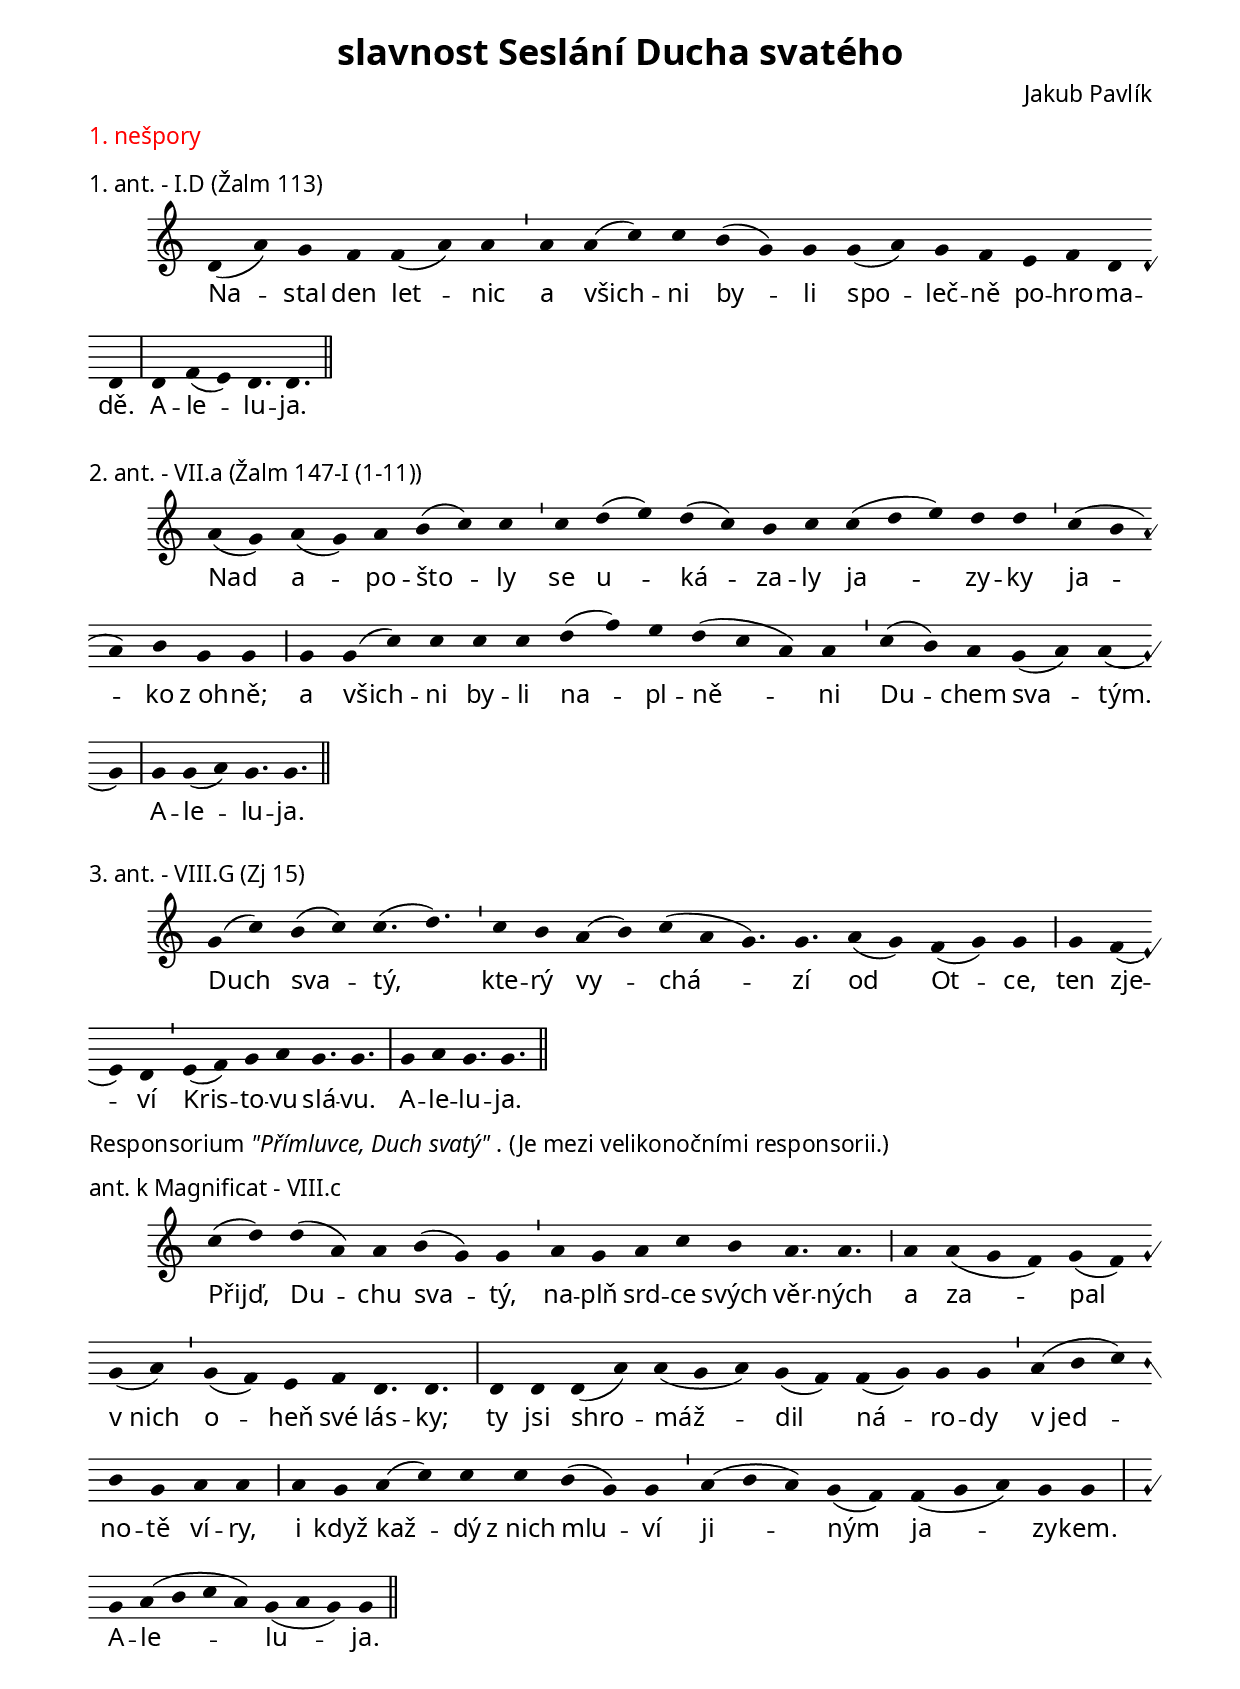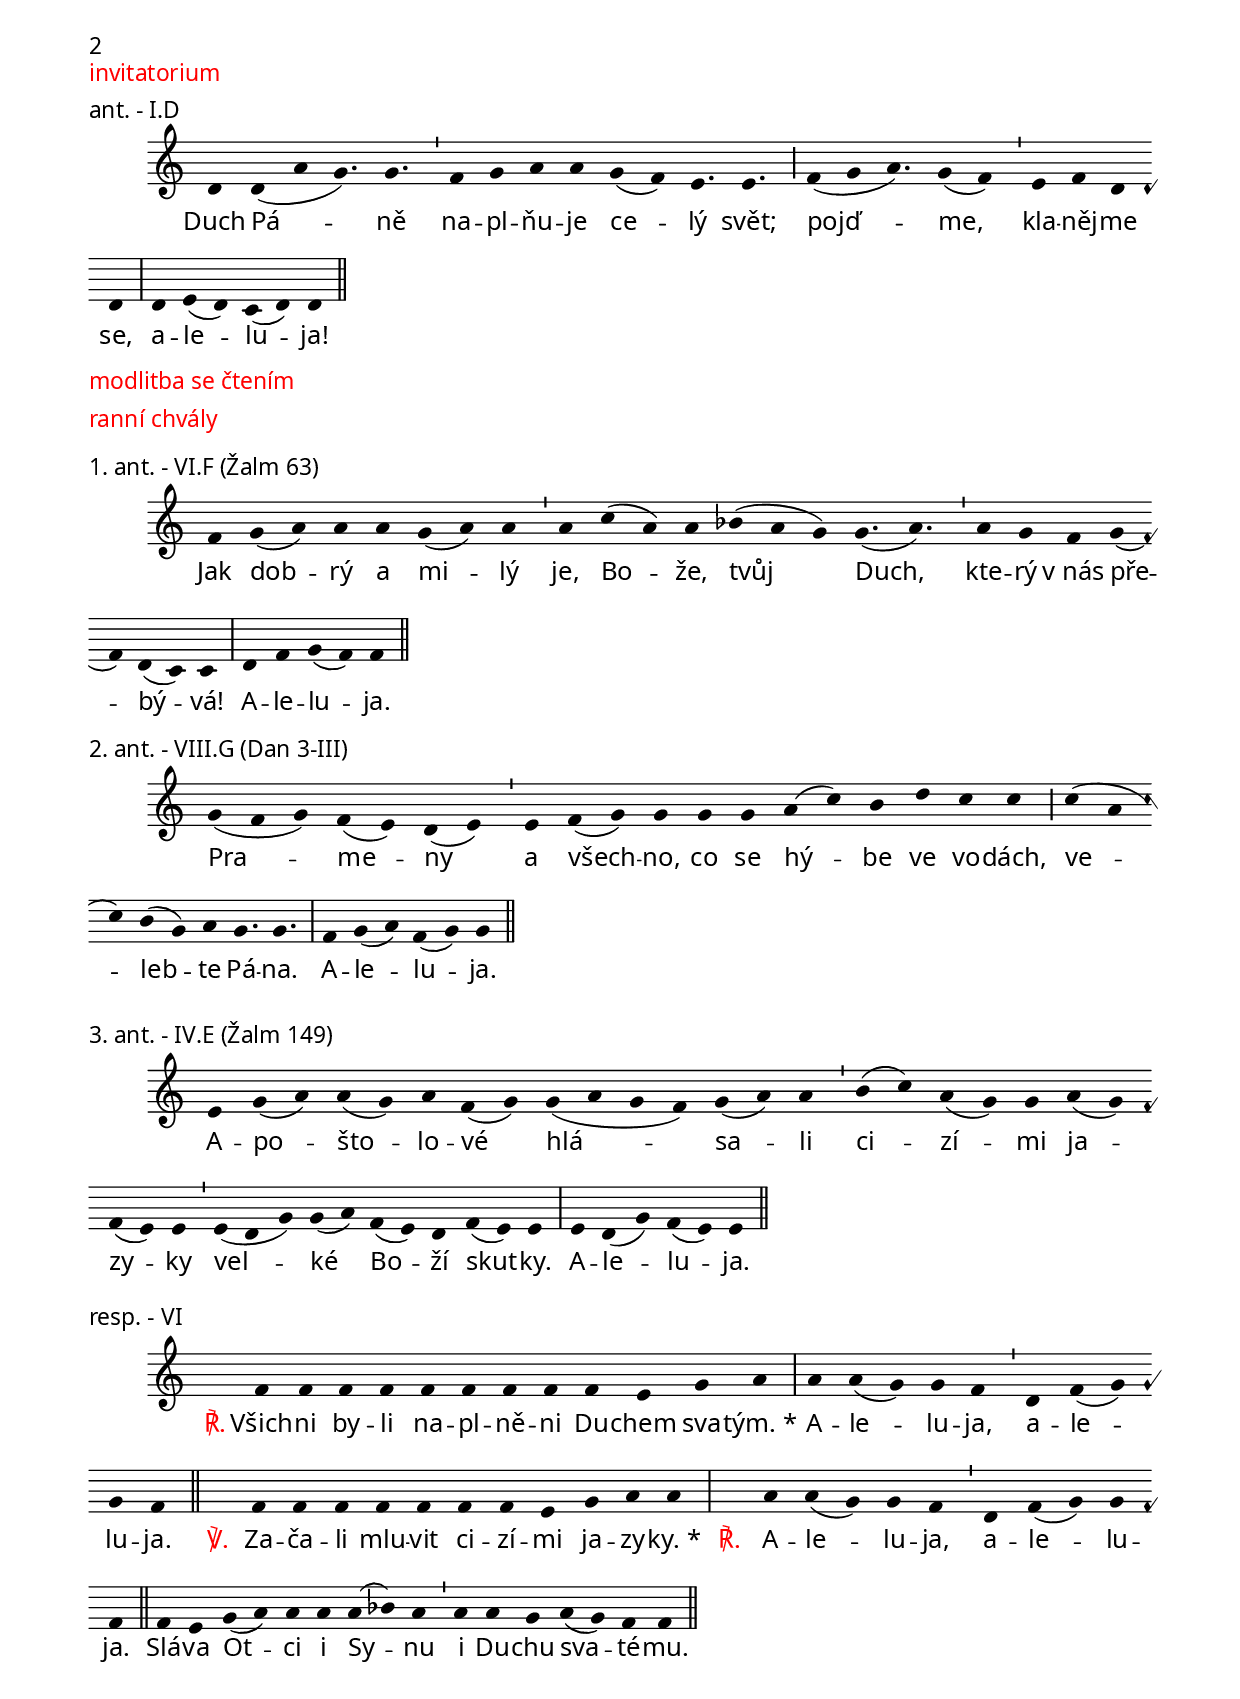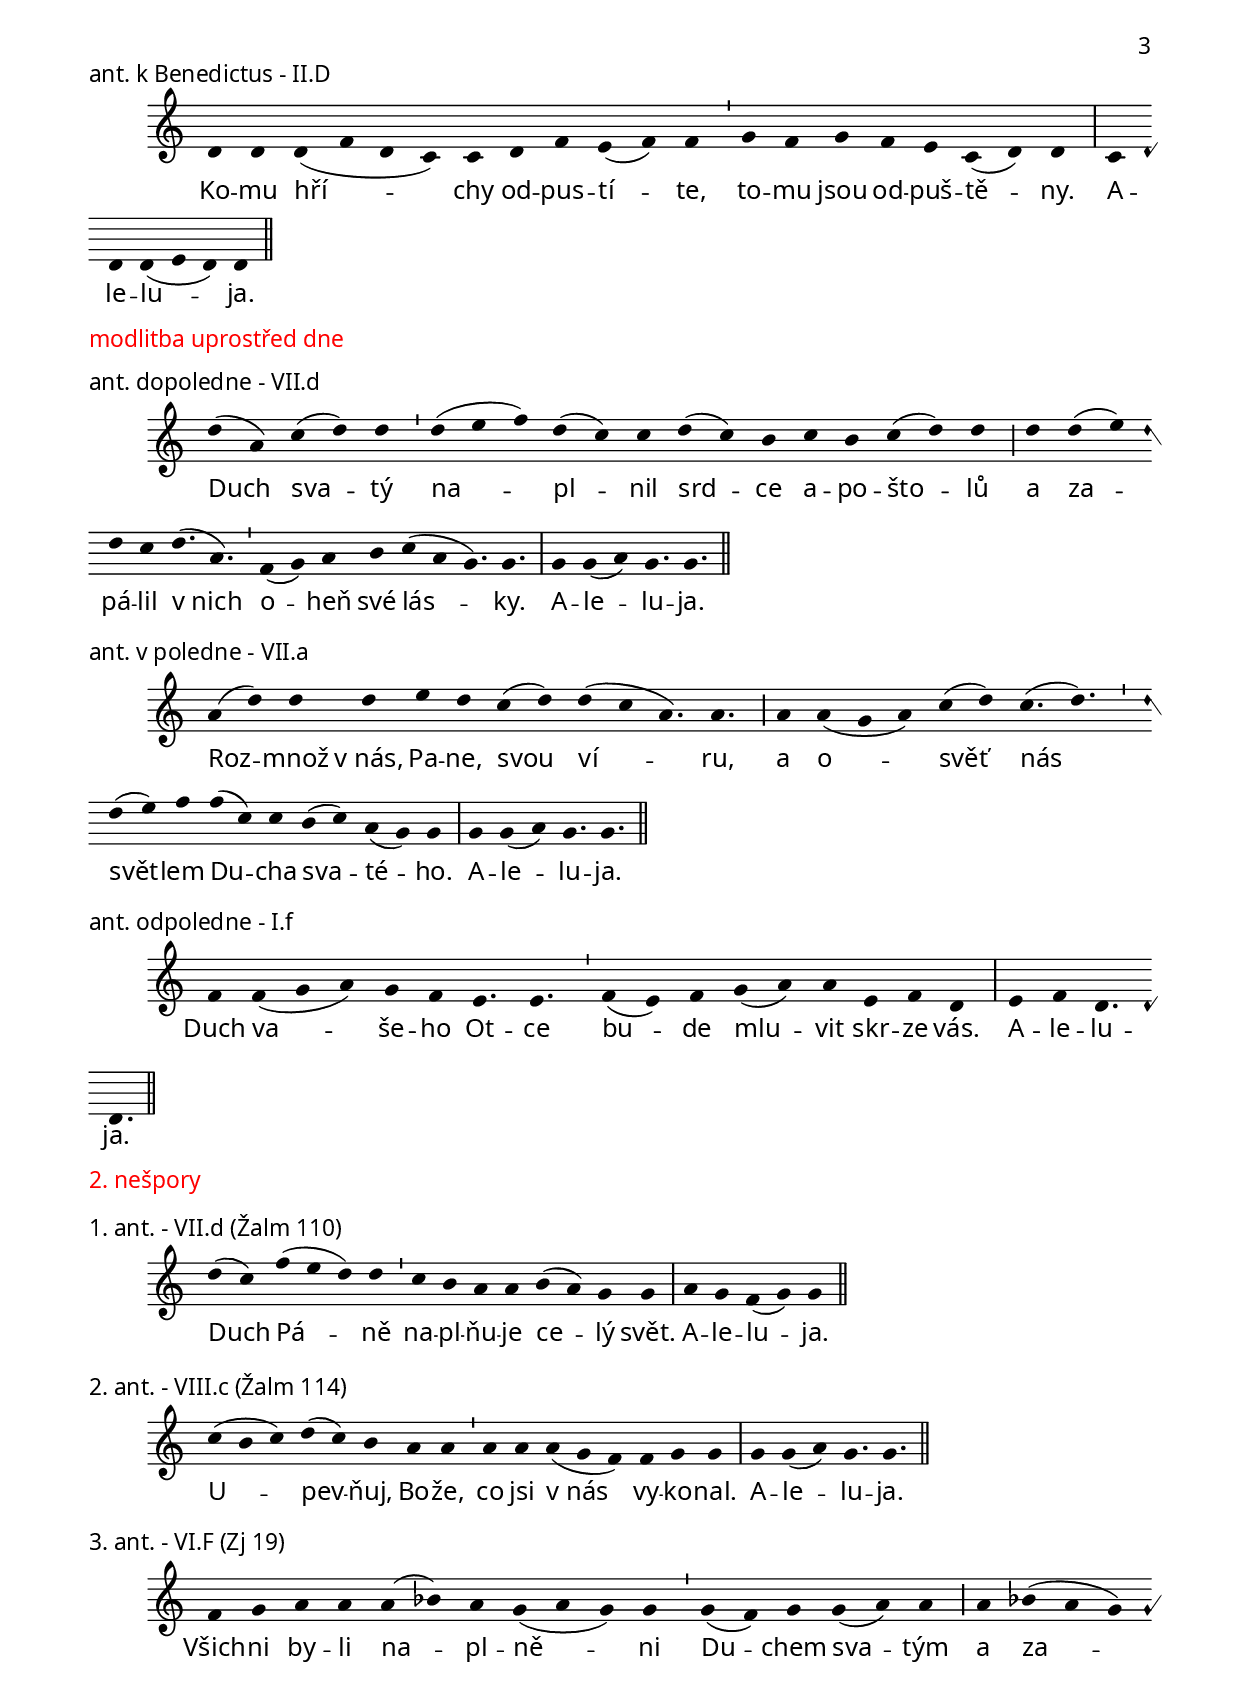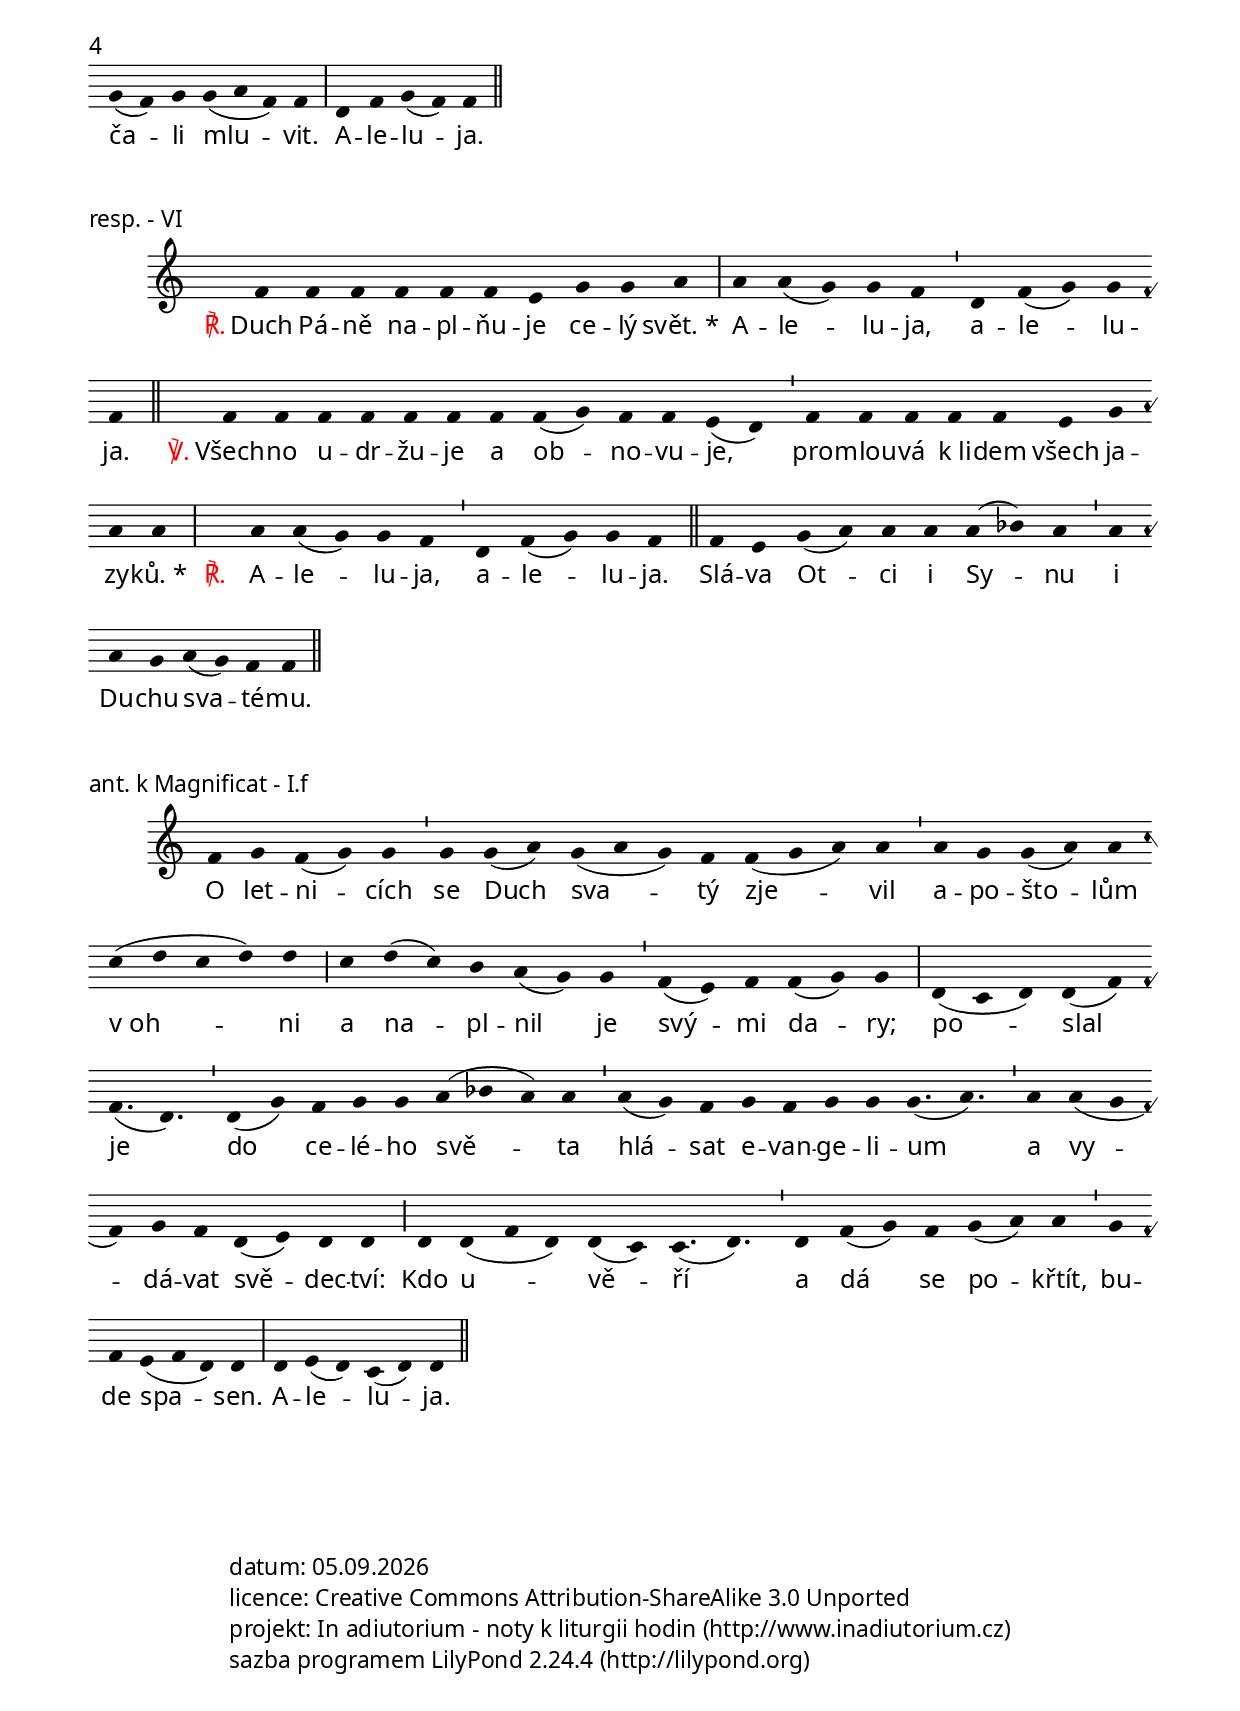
\version "2.14.2"

\header {
  title = "slavnost Seslání Ducha svatého"
  composer = "Jakub Pavlík"
}

\include "spolecne.ly"
\include "dilyresponsorii.ly"

\markup {\nadpisHodinka {"1. nešpory"}}

\score {
  \relative c' {
    \choralniRezim
    d4( a') g f f( a) a \barMin
    a a( c) c b( g) g g( a) g f e f d d \barMax
    d f( e) d4. d \barFinalis
  }
  \addlyrics {
    Na -- stal den let -- nic
    a všich -- ni by -- li spo -- leč -- ně po -- hro -- ma -- dě.
    A -- le -- lu -- ja.
  }
  \header {
    quid = "1. ant."
    modus = "I"
    differentia = "D" 
    psalmus = "Žalm 113"
    id = "1ne-a1"
    piece = \markup {\sestavTitulek}
  }
}

\score {
  \relative c'' {
    \choralniRezim
    a4( g) a( g) a b( c) c \barMin
    c d( e) d( c) b c c( d e) d d \barMin
    c( b a) b g g \barMaior
    g g( c) c c c d( f) e d( c a) a \barMin
    c( b) a g( a) a( g) \barMax
    g g( a) g4. g \barFinalis
  }
  \addlyrics {
    Nad a -- po -- što -- ly 
    se u -- ká -- za -- ly ja -- zy -- ky
    ja -- ko z_oh -- ně;
    a všich -- ni by -- li na -- pl -- ně -- ni
    Du -- chem sva -- tým.
    A -- le -- lu -- ja.
  }
  \header {
    quid = "2. ant."
    modus = "VII"
    differentia = "a" 
    psalmus = "Žalm 147-I (1-11)"
    id = "1ne-a2"
    piece = \markup {\sestavTitulek}
  }
}

\score {
  \relative c'' {
    \choralniRezim
    g4( c) b( c) c4.( d) \barMin
    c4 b a( b) c( a g4.) g a4( g) f( g) g \barMaior
    g f( e) d \barMin
    e( f) g a g4. g \barMax
    g4 a g4. g \barFinalis
  }
  \addlyrics {
    Duch sva -- tý, 
    kte -- rý vy -- chá -- zí od Ot -- ce,
    ten zje -- ví 
    Kris -- to -- vu slá -- vu.
    A -- le -- lu -- ja.
  }
  \header {
    quid = "3. ant."
    modus = "VIII"
    differentia = "G" 
    psalmus = "Zj 15"
    id = "1ne-a3"
    piece = \markup {\sestavTitulek}
  }
}

\markup{Responsorium \italic{"\"Přímluvce, Duch svatý\""}. (Je mezi velikonočními responsorii.)}

\score {
  \relative c'' {
    \choralniRezim
    c4( d) d( a) a b( g) g \barMin
    a g a c b a4. a \barMaior
    a4 a( g f) g( f) g( a) \barMin g( f) e f d4. d \barMax
    
    d4 d d( a') a( g a) g( f) f( g) g g \barMin
    a( b c) b g a a \barMaior
    a g a( c) c c b( g) g \barMin
    a( b a) g( f) f( g a) g g \barMax
    
    g a( b c a) g( a g) g \barFinalis
  }
  \addlyrics {
    Přijď, Du -- chu sva -- tý,
    na -- plň srd -- ce svých věr -- ných
    a za -- pal v_nich o -- heň své lás -- ky;
    
    ty jsi shro -- máž -- dil ná -- ro -- dy
    v_jed -- no -- tě ví -- ry,
    i když kaž -- dý z_nich mlu -- ví 
    ji -- ným ja -- zy -- kem.
    
    A -- le -- lu -- ja.
  }
  \header {
    quid = "ant. k Magnificat"
    modus = "VIII"
    differentia = "c" 
    psalmus = ""
    id = "1ne-amag"
    piece = \markup {\sestavTitulekBezZalmu}
  }
}

\markup {\nadpisHodinka {"invitatorium"}}

\score {
  \relative c' {
    \choralniRezim
    d4 d( a' g4.) g \barMin
    f4 g a a g( f) e4. e \barMaior
    f4( g a4.) g4( f) \barMin
    e4 f d d \barMax
    d e( d) c( d) d \barFinalis
  }
  \addlyrics {
    Duch Pá -- ně 
    na -- pl -- ňu -- je ce -- lý svět;
    pojď -- me, kla -- něj -- me se,
    a -- le -- lu -- ja!
  }
  \header {
    quid = "ant."
    modus = "I"
    differentia = "D" 
    psalmus = ""
    id = "invit"
    piece = \markup {\sestavTitulekBezZalmu}
  }
}

\markup {\nadpisHodinka {"modlitba se čtením"}}

\score {
  \relative c' {
    \choralniRezim
    
  }
  \addlyrics {
    Ví -- tr va -- ne, kam chce,
    je -- ho zvuk sly -- šíš,
    a -- le ne -- víš,
    od -- kud při -- chá -- zí a kam jde.
    A -- le -- lu -- ja.
  }
  \header {
    quid = "1. ant."
    modus = ""
    differentia = ""
    psalmus = "Žalm 104-I"
    id = "mc-a1"
    piece = \markup {\sestavTitulek}
  }
}

\score {
  \relative c' {
    \choralniRezim
    
  }
  \addlyrics {
    Na -- jed -- nou se o -- zval z_ne -- be hu -- kot,
    ja -- ko když se při -- že -- ne sil -- ný ví -- tr.
    A -- le -- lu -- ja.
  }
  \header {
    quid = "2. ant."
    modus = ""
    differentia = ""
    psalmus = "Žalm 104-II"
    id = "mc-a2"
    piece = \markup {\sestavTitulek}
  }
}

\score {
  \relative c' {
    \choralniRezim
    
  }
  \addlyrics {
    Se -- šli své -- ho Du -- cha,
    a bu -- dou stvo -- ře -- ni,
    a ob -- no -- víš tvář ze -- mě.
    A -- le -- lu -- ja.
  }
  \header {
    quid = "3. ant."
    modus = ""
    differentia = ""
    psalmus = "Žalm 104-III"
    id = "mc-a3"
    piece = \markup {\sestavTitulek}
  }
}

\markup {\nadpisHodinka {"ranní chvály"}}

\score {
  \relative c' {
    \choralniRezim
    f4 g( a) a a g( a) a \barMin
    a4 c( a) a bes( a g) g4.( a) \barMin
    a4 g f g( f) d( c) c \barMax
    d4 f g( f) f \barFinalis
  }
  \addlyrics {
    Jak dob -- rý a mi -- lý 
    je, Bo -- že, tvůj Duch,
    kte -- rý v_nás pře -- bý -- vá!
    A -- le -- lu -- ja.
  }
  \header {
    quid = "1. ant."
    modus = "VI"
    differentia = "F" 
    psalmus = "Žalm 63"
    id = "rch-a1"
    piece = \markup {\sestavTitulek}
  }
}

\score {
  \relative c'' {
    \choralniRezim
    g( f g) f( e) d( e) \barMin
    e f( g) g g g a( c) b d c c \barMaior
    c( a c) b( g) a g4. g \barMax
    f4 g( a) f( g) g \barFinalis
  }
  \addlyrics {
    Pra -- me -- ny 
    a všech -- no, co se hý -- be ve vo -- dách,
    ve -- leb -- te Pá -- na.
    A -- le -- lu -- ja.
  }
  \header {
    quid = "2. ant."
    modus = "VIII"
    differentia = "G" 
    psalmus = "Dan 3-III"
    id = "rch-a2"
    piece = \markup {\sestavTitulek}
  }
}

\score {
  \relative c' {
    \choralniRezim
    e4 g( a) a( g) a f( g) g( a g f) g( a) a \barMin
    b( c) a( g) g a( g) f( e) e \barMin
    e( d g) g( a) f( e) d f( e) e \barMax
    e d( g) f( e) e \barFinalis
  }
  \addlyrics {
    A -- po -- što -- lo -- vé hlá -- sa -- li 
    ci -- zí -- mi ja -- zy -- ky
    vel -- ké Bo -- ží skut -- ky.
    A -- le -- lu -- ja.
  }
  \header {
    quid = "3. ant."
    modus = "IV"
    differentia = "E" 
    psalmus = "Žalm 149"
    id = "rch-a3"
    piece = \markup {\sestavTitulek}
  }
}

\score {
  \relative c' {
    \choralniRezim
    
    % R
    \neviditelna f
    f f f f f f f f f e g a \barMax
    \respVIalelujaResponsum \barFinalis
    
    % V
    \neviditelna f
    f f f f f f f e g a a \barMax
    % R
    \neviditelna a
    \respVIalelujaResponsum \barFinalis
    
    % Slava
    \respVIalelujaDoxologie \barFinalis
  }
  \addlyrics {
    \Response Všich -- ni by -- li na -- pl -- ně -- ni Du -- chem sva -- tým._*
    \textRespAleluja
    \Verse Za -- ča -- li mlu -- vit ci -- zí -- mi ja -- zy -- ky._*
    \Response \textRespAleluja
    \textRespDoxologie
  }
  \header {
    quid = "resp."
    modus = "VI"
    id = "rch-resp"
    piece = \markup {\sestavTitulekResp}
  }
}

\score {
  \relative c' {
    \choralniRezim
    d4 d d( f d c) c d f e( f) f \barMin
    g f g f e c( d) d \barMax
    c d d( e d) d \barFinalis
  }
  \addlyrics {
    Ko -- mu hří -- chy od -- pus -- tí -- te,
    to -- mu jsou od -- puš -- tě -- ny.
    A -- le -- lu -- ja.
  }
  \header {
    quid = "ant. k Benedictus"
    modus = "II"
    differentia = "D" 
    psalmus = ""
    id = "rch-aben"
    piece = \markup {\sestavTitulekBezZalmu}
  }
}

\markup {\nadpisHodinka {"modlitba uprostřed dne"}}

\score {
  \relative c'' {
    \choralniRezim
    d( a) c( d) d \barMin
    d( e f) d( c) c d( c) b c b c( d) d \barMaior
    d d( e) d c d4.( a) \barMin
    f4( g) a b c( a g4.) g \barMax
    g4 g( a) g4. g \barFinalis
  }
  \addlyrics {
    Duch sva -- tý 
    na -- pl -- nil srd -- ce a -- po -- što -- lů
    a za -- pá -- lil v_nich 
    o -- heň své lás -- ky.
    A -- le -- lu -- ja.
  }
  \header {
    quid = "ant. dopoledne"
    modus = "VII"
    differentia = "d" 
    psalmus = ""
    id = "tercie"
    piece = \markup {\sestavTitulekBezZalmu}
  }
}

\score {
  \relative c'' {
    \choralniRezim
    a4( d) d d e d c( d) d( c a4.) a \barMaior
    a4 a( g a) c( d) c4.( d) \barMin
    d4( e) f f( c) c b( c) a( g) g \barMax
    g g( a) g4. g \barFinalis
  }
  \addlyrics {
    Roz -- množ v_nás, Pa -- ne, svou ví -- ru,
    a o -- svěť nás 
    svět -- lem Du -- cha sva -- té -- ho.
    A -- le -- lu -- ja.
  }
  \header {
    quid = "ant. v poledne"
    modus = "VII"
    differentia = "a" 
    psalmus = ""
    id = "sexta"
    piece = \markup {\sestavTitulekBezZalmu}
  }
}

\score {
  \relative c' {
    \choralniRezim
    f4 f( g a) g f e4. e \barMin
    f4( e) f g( a) a e f d \barMax
    e f d4. d \barFinalis
  }
  \addlyrics {
    Duch va -- še -- ho Ot -- ce
    bu -- de mlu -- vit skr -- ze vás.
    A -- le -- lu -- ja.
  }
  \header {
    quid = "ant. odpoledne"
    modus = "I"
    differentia = "f" 
    psalmus = ""
    id = "nona"
    piece = \markup {\sestavTitulekBezZalmu}
  }
}

\markup {\nadpisHodinka {"2. nešpory"}}

\score {
  \relative c'' {
    \choralniRezim
    d4( c) f( e d) d \barMin
    c b a a b( a) g g \barMax
    a g f( g) g \barFinalis
  }
  \addlyrics {
    Duch Pá -- ně na -- pl -- ňu -- je ce -- lý svět.
    A -- le -- lu -- ja.
  }
  \header {
    quid = "1. ant."
    modus = "VII"
    differentia = "d" 
    psalmus = "Žalm 110"
    id = "2ne-a1"
    piece = \markup {\sestavTitulek}
  }
}

\score {
  \relative c'' {
    \choralniRezim
    c4( b c) d( c) b a a \barMin
    a a a( g f) f g g \barMax
    g g( a) g4. g \barFinalis
  }
  \addlyrics {
    U -- pev -- ňuj, Bo -- že,
    co jsi v_nás vy -- ko -- nal.
    A -- le -- lu -- ja.
  }
  \header {
    quid = "2. ant."
    modus = "VIII"
    differentia = "c" 
    psalmus = "Žalm 114"
    id = "2ne-a2"
    piece = \markup {\sestavTitulek}
  }
}

\score {
  \relative c' {
    \choralniRezim
    f4 g a a a( bes) a g( a g) g \barMin
    g( f) g g( a) a \barMaior
    a bes( a g) g( f) g g( a f) f \barMax
    d f g( f) f \barFinalis
  }
  \addlyrics {
    Všich -- ni by -- li na -- pl -- ně -- ni Du -- chem sva -- tým
    a za -- ča -- li mlu -- vit.
    A -- le -- lu -- ja.
  }
  \header {
    quid = "3. ant."
    modus = "VI"
    differentia = "F" 
    psalmus = "Zj 19"
    id = "2ne-a3"
    piece = \markup {\sestavTitulek}
  }
}

\score {
  \relative c' {
    \choralniRezim
    
    % R
    \neviditelna f
    f4 f f f f f e g g a \barMax
    \respVIalelujaResponsum \barFinalis
    
    % V
    \neviditelna f
    f f f f f f f f( g) f f e( d) \barMin
    f f f f f e g a a \barMax
    % R
    \neviditelna a
    \respVIalelujaResponsum \barFinalis
    
    % Slava
    \respVIalelujaDoxologie \barFinalis
  }
  \addlyrics {
    \Response Duch Pá -- ně na -- pl -- ňu -- je ce -- lý svět._*
    \textRespAleluja
    \Verse Všech -- no u -- dr -- žu -- je a ob -- no -- vu -- je,
    pro -- mlou -- vá k_li -- dem všech ja -- zy -- ků._*
    \Response \textRespAleluja
    \textRespDoxologie
  }
  \header {
    quid = "resp."
    modus = "VI"
    id = "2ne-resp"
    piece = \markup {\sestavTitulekResp}
  }
}

\score {
  \relative c' {
    \choralniRezim
    f4 g f( g) g \barMin
    g g( a) g( a g) f f( g a) a \barMin
    a4 g g( a) a c( d c d) d \barMaior
    c4 d( c) b a( g) g \barMin
    f( e) f f( g) g \barMax
    
    d( c d) d( f) f4.( d) \barMin
    d4( g) f g g a( bes a) a \barMin
    a( g) f g f g g g4.( a) \barMin
    a4 a( g f) g f d( e) d d \barMaior
    
    d d( f d) d( c) c4.( d) \barMin
    d4 f( g) f g( a) a \barMin
    g f e( f d) d \barMax
    
    d e( d) c( d) d \barFinalis
  }
  \addlyrics {
    O let -- ni -- cích
    se Duch sva -- tý zje -- vil 
    a -- po -- što -- lům v_oh -- ni
    a na -- pl -- nil je 
    svý -- mi da -- ry;
    
    po -- slal je do ce -- lé -- ho svě -- ta
    hlá -- sat e -- van -- ge -- li -- um
    a vy -- dá -- vat svě -- dec -- tví:
    Kdo u -- vě -- ří 
    a dá se po -- křtít,
    bu -- de spa -- sen.
    
    A -- le -- lu -- ja.
  }
  \header {
    quid = "ant. k Magnificat"
    modus = "I"
    differentia = "f" 
    psalmus = ""
    id = "2ne-amag"
    piece = \markup {\sestavTitulekBezZalmu}
  }
}